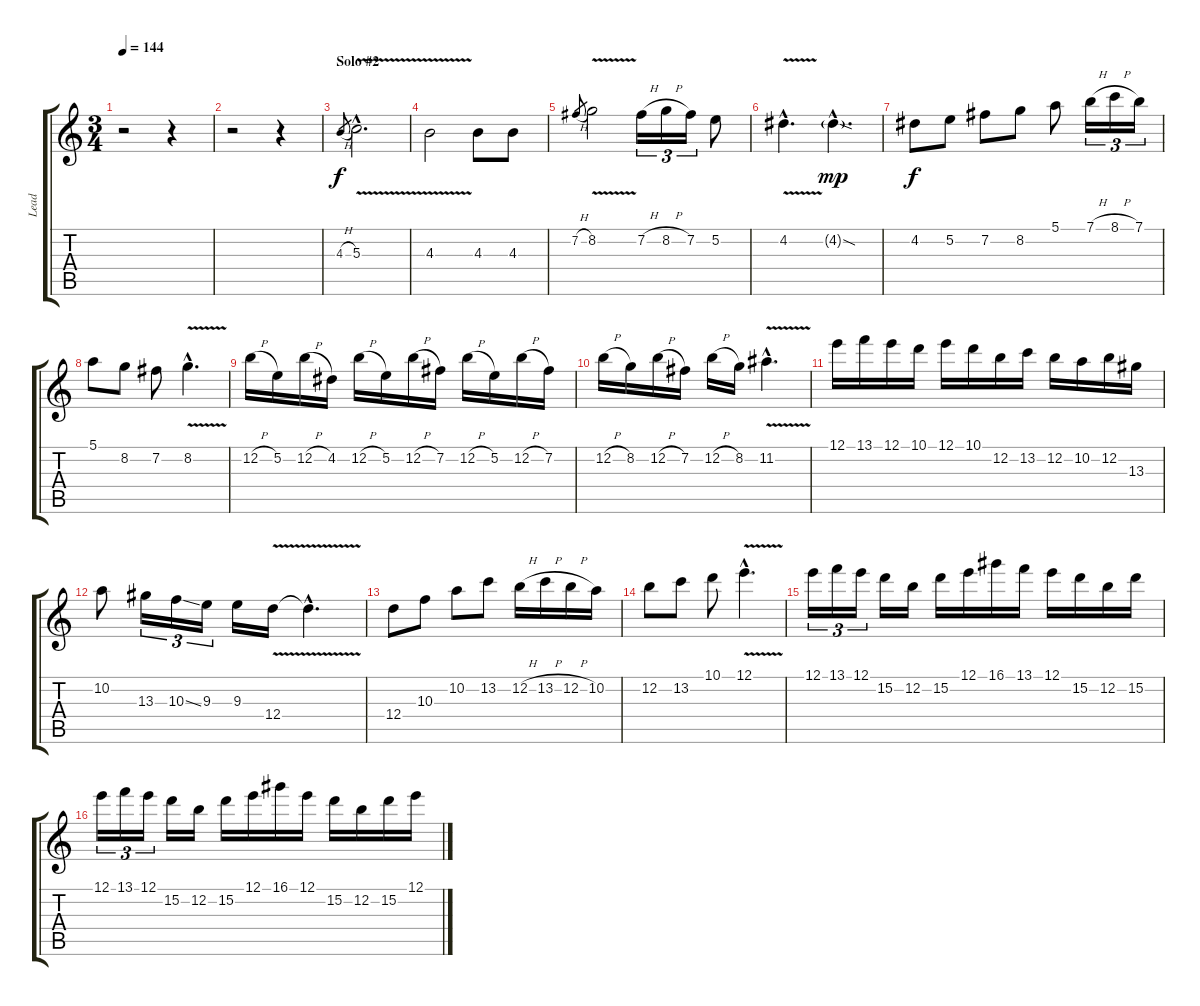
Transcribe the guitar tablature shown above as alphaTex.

\track ("Lead" "Lead") {instrument overdrivenguitar}
\staff {score tabs}
\tuning (E4 B3 G3 D3 A2 E2) {hide}
\ts (3 4)
\tempo 144
\clef g2
\ks c
r.2{dy f} r.4 |
r.2 r.4 |
\section ("" "Solo #2")
4.3{h}.8{gr} 5.3{v hac}.2{d} |
4.3{v}.2 4.3.8 4.3.8 |
7.2{h}.8{gr} 8.2{v}.2 7.2{h}.16{tu (3 2)} 8.2{h}.16{tu (3 2)} 7.2.16{tu (3 2)} 5.2.8 |
4.2{v hac}.4{d} 4.2{sod g hac}.4{d dy mp} |
4.2.8{dy f} 5.2.8 7.2.8 8.2.8 5.1.8 7.1{h}.16{tu (3 2)} 8.1{h}.16{tu (3 2)} 7.1.16{tu (3 2)} |
5.1.8 8.2.8 7.2.8 8.2{v hac}.4{d} |
12.2{h}.16 5.2.16 12.2{h}.16 4.2.16 12.2{h}.16 5.2.16 12.2{h}.16 7.2.16 12.2{h}.16 5.2.16 12.2{h}.16 7.2.16 |
12.2{h}.16 8.2.16 12.2{h}.16 7.2.16 12.2{h}.16 8.2.16 11.2{v hac}.4{d} |
12.1.16 13.1.16 12.1.16 10.1.16 12.1.16 10.1.16 12.2.16 13.2.16 12.2.16 10.2.16 12.2.16 13.3.16 |
10.2.8 13.3.16{tu (3 2)} 10.3{ss}.16{tu (3 2)} 9.3.16{tu (3 2)} 9.3.16 12.4{v}.16 12.4{hac t}.4{d} |
12.4.8 10.3.8 10.2.8 13.2.8 12.2{h}.16 13.2{h}.16 12.2{h}.16 10.2.16 |
12.2.8 13.2.8 10.1.8 12.1{v hac}.4{d} |
12.1.16{tu (3 2)} 13.1.16{tu (3 2)} 12.1.16{tu (3 2)} 15.2.16 12.2.16 15.2.16 12.1.16 16.1.16 13.1.16 12.1.16 15.2.16 12.2.16 15.2.16 |
12.1.16{tu (3 2)} 13.1.16{tu (3 2)} 12.1.16{tu (3 2)} 15.2.16 12.2.16 15.2.16 12.1.16 16.1.16 12.1.16 15.2.16 12.2.16 15.2.16 12.1.16
